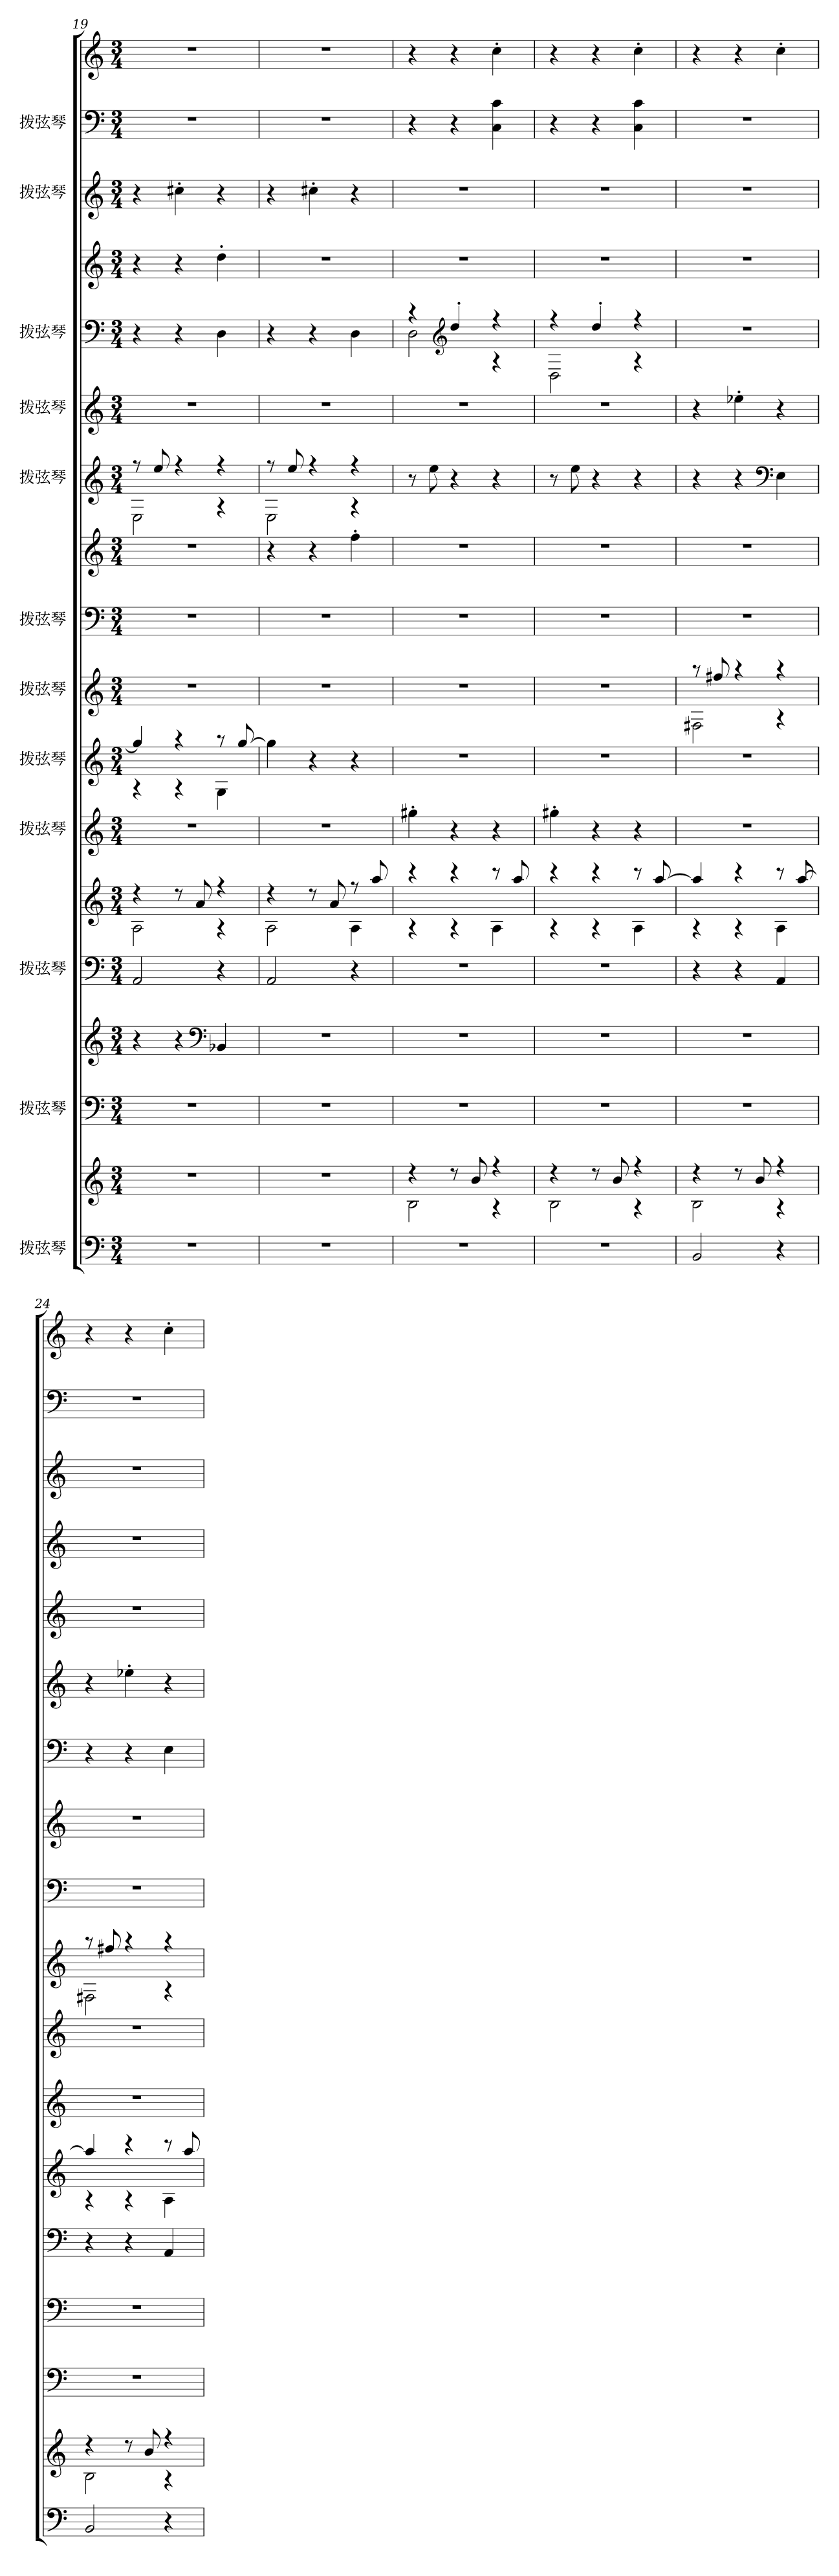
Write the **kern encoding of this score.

**kern	**kern	**kern	**kern	**kern	**kern	**kern	**kern	**kern	**kern	**kern	**kern	**kern	**kern	**kern	**kern	**kern	**kern
*part12	*part12	*part11	*part11	*part10	*part10	*part9	*part8	*part7	*part6	*part6	*part5	*part4	*part3	*part3	*part2	*part1	*part1
*staff18	*staff17	*staff16	*staff15	*staff14	*staff13	*staff12	*staff11	*staff10	*staff9	*staff8	*staff7	*staff6	*staff5	*staff4	*staff3	*staff2	*staff1
*I"拨弦琴	*	*I"拨弦琴	*	*I"拨弦琴	*	*I"拨弦琴	*I"拨弦琴	*I"拨弦琴	*I"拨弦琴	*	*I"拨弦琴	*I"拨弦琴	*I"拨弦琴	*	*I"拨弦琴	*I"拨弦琴	*
*clefF4	*clefG2	*clefF4	*clefG2	*clefF4	*clefG2	*clefG2	*clefG2	*clefG2	*clefF4	*clefG2	*clefG2	*clefG2	*clefF4	*clefG2	*clefG2	*clefF4	*clefG2
*k[]	*k[]	*k[]	*k[]	*k[]	*k[]	*k[]	*k[]	*k[]	*k[]	*k[]	*k[]	*k[]	*k[]	*k[]	*k[]	*k[]	*k[]
*M3/4	*M3/4	*M3/4	*M3/4	*M3/4	*M3/4	*M3/4	*M3/4	*M3/4	*M3/4	*M3/4	*M3/4	*M3/4	*M3/4	*M3/4	*M3/4	*M3/4	*M3/4
=19	=19	=19	=19	=19	=19	=19	=19	=19	=19	=19	=19	=19	=19	=19	=19	=19	=19
*	*	*	*	*	*^	*	*^	*	*	*	*^	*	*	*	*	*	*
2.r	2.r	2.r	4r	2AA/	4r	2A\	2.r	4gg/]	4r	2.r	2.r	2.r	8r	2E\	2.r	4r	4r	4r	2.r	2.r
.	.	.	.	.	.	.	.	.	.	.	.	.	8ee/	.	.	.	.	.	.	.
.	.	.	4r	.	8r	.	.	4r	4r	.	.	.	4r	.	.	4r	4r	4cc#X'\	.	.
.	.	.	.	.	8a/	.	.	.	.	.	.	.	.	.	.	.	.	.	.	.
*	*	*	*clefF4	*	*	*	*	*	*	*	*	*	*	*	*	*	*	*	*	*
.	.	.	4BB-X/	4r	4r	4r	.	8r	4G\	.	.	.	4r	4r	.	4D\	4dd'\	4r	.	.
.	.	.	.	.	.	.	.	[8gg/	.	.	.	.	.	.	.	.	.	.	.	.
*	*	*	*	*	*	*	*	*v	*v	*	*	*	*	*	*	*	*	*	*	*
!!LO:PB:g=z
=20	=20	=20	=20	=20	=20	=20	=20	=20	=20	=20	=20	=20	=20	=20	=20	=20	=20	=20	=20
2.r	2.r	2.r	2.r	2AA/	4r	2A\	2.r	4gg\]	2.r	2.r	4r	8r	2E\	2.r	4r	2.r	4r	2.r	2.r
.	.	.	.	.	.	.	.	.	.	.	.	8ee/	.	.	.	.	.	.	.
.	.	.	.	.	8r	.	.	4r	.	.	4r	4r	.	.	4r	.	4cc#X'\	.	.
.	.	.	.	.	8a/	.	.	.	.	.	.	.	.	.	.	.	.	.	.
.	.	.	.	4r	8r	4A\	.	4r	.	.	4ff'\	4r	4r	.	4D\	.	4r	.	.
.	.	.	.	.	8aa/	.	.	.	.	.	.	.	.	.	.	.	.	.	.
*	*	*	*	*	*	*	*	*	*	*	*	*v	*v	*	*	*	*	*	*
=21	=21	=21	=21	=21	=21	=21	=21	=21	=21	=21	=21	=21	=21	=21	=21	=21	=21	=21
*	*^	*	*	*	*	*	*	*	*	*	*	*	*	*^	*	*	*	*
2.r	4r	2B\	2.r	2.r	2.r	4r	4r	4gg#X'\	2.r	2.r	2.r	2.r	8r	2.r	4r	2D\	2.r	2.r	4r	4r
.	.	.	.	.	.	.	.	.	.	.	.	.	8ee\	.	.	.	.	.	.	.
*	*	*	*	*	*	*	*	*	*	*	*	*	*	*	*clefG2	*	*	*	*	*
.	8r	.	.	.	.	4r	4r	4r	.	.	.	.	4r	.	4dd'/	.	.	.	4r	4r
.	8b/	.	.	.	.	.	.	.	.	.	.	.	.	.	.	.	.	.	.	.
.	4r	4r	.	.	.	8r	4A\	4r	.	.	.	.	4r	.	4r	4r	.	.	4C\ 4c\	4cc'\
.	.	.	.	.	.	8aa/	.	.	.	.	.	.	.	.	.	.	.	.	.	.
=22	=22	=22	=22	=22	=22	=22	=22	=22	=22	=22	=22	=22	=22	=22	=22	=22	=22	=22	=22	=22
2.r	4r	2B\	2.r	2.r	2.r	4r	4r	4gg#X'\	2.r	2.r	2.r	2.r	8r	2.r	4r	2D\	2.r	2.r	4r	4r
.	.	.	.	.	.	.	.	.	.	.	.	.	8ee\	.	.	.	.	.	.	.
.	8r	.	.	.	.	4r	4r	4r	.	.	.	.	4r	.	4dd'/	.	.	.	4r	4r
.	8b/	.	.	.	.	.	.	.	.	.	.	.	.	.	.	.	.	.	.	.
.	4r	4r	.	.	.	8r	4A\	4r	.	.	.	.	4r	.	4r	4r	.	.	4C\ 4c\	4cc'\
.	.	.	.	.	.	[8aa/	.	.	.	.	.	.	.	.	.	.	.	.	.	.
*	*	*	*	*	*	*	*	*	*	*	*	*	*	*	*v	*v	*	*	*	*
=23	=23	=23	=23	=23	=23	=23	=23	=23	=23	=23	=23	=23	=23	=23	=23	=23	=23	=23	=23
*	*	*	*	*	*	*	*	*	*	*^	*	*	*	*	*	*	*	*	*
2BB/	4r	2B\	2.r	2.r	4r	4aa/]	4r	2.r	2.r	8r	2F#X\	2.r	2.r	4r	4r	2.r	2.r	2.r	2.r	4r
.	.	.	.	.	.	.	.	.	.	8ff#X/	.	.	.	.	.	.	.	.	.	.
.	8r	.	.	.	4r	4r	4r	.	.	4r	.	.	.	4r	4ee-X'\	.	.	.	.	4r
.	8b/	.	.	.	.	.	.	.	.	.	.	.	.	.	.	.	.	.	.	.
*	*	*	*	*	*	*	*	*	*	*	*	*	*	*clefF4	*	*	*	*	*	*
4r	4r	4r	.	.	4AA/	8r	4A\	.	.	4r	4r	.	.	4E\	4r	.	.	.	.	4cc'\
.	.	.	.	.	.	[8aa/	.	.	.	.	.	.	.	.	.	.	.	.	.	.
!!LO:PB:g=z
=24	=24	=24	=24	=24	=24	=24	=24	=24	=24	=24	=24	=24	=24	=24	=24	=24	=24	=24	=24	=24
2BB/	4r	2B\	2.r	2.r	4r	4aa/]	4r	2.r	2.r	8r	2F#X\	2.r	2.r	4r	4r	2.r	2.r	2.r	2.r	4r
.	.	.	.	.	.	.	.	.	.	8ff#X/	.	.	.	.	.	.	.	.	.	.
.	8r	.	.	.	4r	4r	4r	.	.	4r	.	.	.	4r	4ee-X'\	.	.	.	.	4r
.	8b/	.	.	.	.	.	.	.	.	.	.	.	.	.	.	.	.	.	.	.
4r	4r	4r	.	.	4AA/	8r	4A\	.	.	4r	4r	.	.	4E\	4r	.	.	.	.	4cc'\
.	.	.	.	.	.	8aa/	.	.	.	.	.	.	.	.	.	.	.	.	.	.
*	*v	*v	*	*	*	*v	*v	*	*	*v	*v	*	*	*	*	*	*	*	*	*
=	=	=	=	=	=	=	=	=	=	=	=	=	=	=	=	=	=
*-	*-	*-	*-	*-	*-	*-	*-	*-	*-	*-	*-	*-	*-	*-	*-	*-	*-
